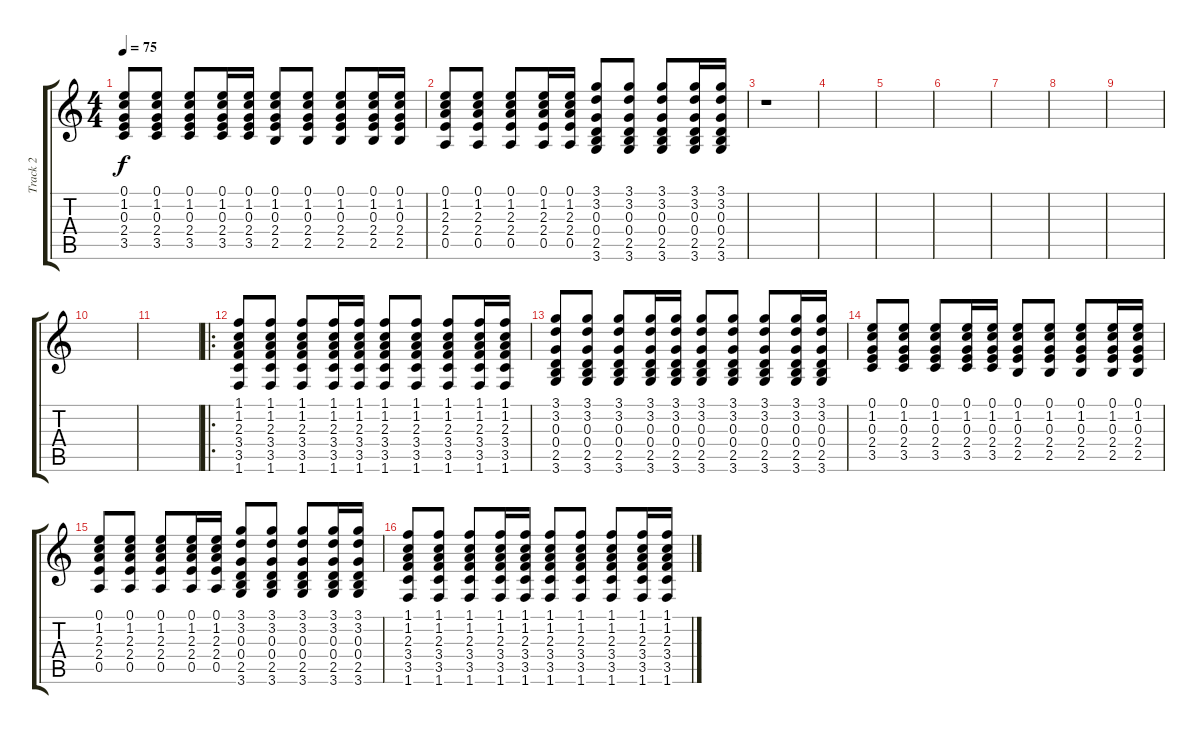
\track ("Track 2" "Track 2") {instrument electricguitarclean}
\staff {score tabs}
\tuning (E4 B3 G3 D3 A2 E2) {hide}
\ts (4 4)
\tempo 75
\clef g2
\ks c
(0.1 1.2 0.3 2.4 3.5).8{dy f} (0.1 1.2 0.3 2.4 3.5).8 (0.1 1.2 0.3 2.4 3.5).8 (0.1 1.2 0.3 2.4 3.5).16 (0.1 1.2 0.3 2.4 3.5).16 (0.1 1.2 0.3 2.4 2.5).8 (0.1 1.2 0.3 2.4 2.5).8 (0.1 1.2 0.3 2.4 2.5).8 (0.1 1.2 0.3 2.4 2.5).16 (0.1 1.2 0.3 2.4 2.5).16 |
(0.1 1.2 2.3 2.4 0.5).8 (0.1 1.2 2.3 2.4 0.5).8 (0.1 1.2 2.3 2.4 0.5).8 (0.1 1.2 2.3 2.4 0.5).16 (0.1 1.2 2.3 2.4 0.5).16 (3.1 3.2 0.3 0.4 2.5 3.6).8 (3.1 3.2 0.3 0.4 2.5 3.6).8 (3.1 3.2 0.3 0.4 2.5 3.6).8 (3.1 3.2 0.3 0.4 2.5 3.6).16 (3.1 3.2 0.3 0.4 2.5 3.6).16 |
r.1 |
|
|
|
|
|
|
|
|
\ro
(1.1 1.2 2.3 3.4 3.5 1.6).8 (1.1 1.2 2.3 3.4 3.5 1.6).8 (1.1 1.2 2.3 3.4 3.5 1.6).8 (1.1 1.2 2.3 3.4 3.5 1.6).16 (1.1 1.2 2.3 3.4 3.5 1.6).16 (1.1 1.2 2.3 3.4 3.5 1.6).8 (1.1 1.2 2.3 3.4 3.5 1.6).8 (1.1 1.2 2.3 3.4 3.5 1.6).8 (1.1 1.2 2.3 3.4 3.5 1.6).16 (1.1 1.2 2.3 3.4 3.5 1.6).16 |
(3.1 3.2 0.3 0.4 2.5 3.6).8 (3.1 3.2 0.3 0.4 2.5 3.6).8 (3.1 3.2 0.3 0.4 2.5 3.6).8 (3.1 3.2 0.3 0.4 2.5 3.6).16 (3.1 3.2 0.3 0.4 2.5 3.6).16 (3.1 3.2 0.3 0.4 2.5 3.6).8 (3.1 3.2 0.3 0.4 2.5 3.6).8 (3.1 3.2 0.3 0.4 2.5 3.6).8 (3.1 3.2 0.3 0.4 2.5 3.6).16 (3.1 3.2 0.3 0.4 2.5 3.6).16 |
(0.1 1.2 0.3 2.4 3.5).8 (0.1 1.2 0.3 2.4 3.5).8 (0.1 1.2 0.3 2.4 3.5).8 (0.1 1.2 0.3 2.4 3.5).16 (0.1 1.2 0.3 2.4 3.5).16 (0.1 1.2 0.3 2.4 2.5).8 (0.1 1.2 0.3 2.4 2.5).8 (0.1 1.2 0.3 2.4 2.5).8 (0.1 1.2 0.3 2.4 2.5).16 (0.1 1.2 0.3 2.4 2.5).16 |
(0.1 1.2 2.3 2.4 0.5).8 (0.1 1.2 2.3 2.4 0.5).8 (0.1 1.2 2.3 2.4 0.5).8 (0.1 1.2 2.3 2.4 0.5).16 (0.1 1.2 2.3 2.4 0.5).16 (3.1 3.2 0.3 0.4 2.5 3.6).8 (3.1 3.2 0.3 0.4 2.5 3.6).8 (3.1 3.2 0.3 0.4 2.5 3.6).8 (3.1 3.2 0.3 0.4 2.5 3.6).16 (3.1 3.2 0.3 0.4 2.5 3.6).16 |
(1.1 1.2 2.3 3.4 3.5 1.6).8 (1.1 1.2 2.3 3.4 3.5 1.6).8 (1.1 1.2 2.3 3.4 3.5 1.6).8 (1.1 1.2 2.3 3.4 3.5 1.6).16 (1.1 1.2 2.3 3.4 3.5 1.6).16 (1.1 1.2 2.3 3.4 3.5 1.6).8 (1.1 1.2 2.3 3.4 3.5 1.6).8 (1.1 1.2 2.3 3.4 3.5 1.6).8 (1.1 1.2 2.3 3.4 3.5 1.6).16 (1.1 1.2 2.3 3.4 3.5 1.6).16
